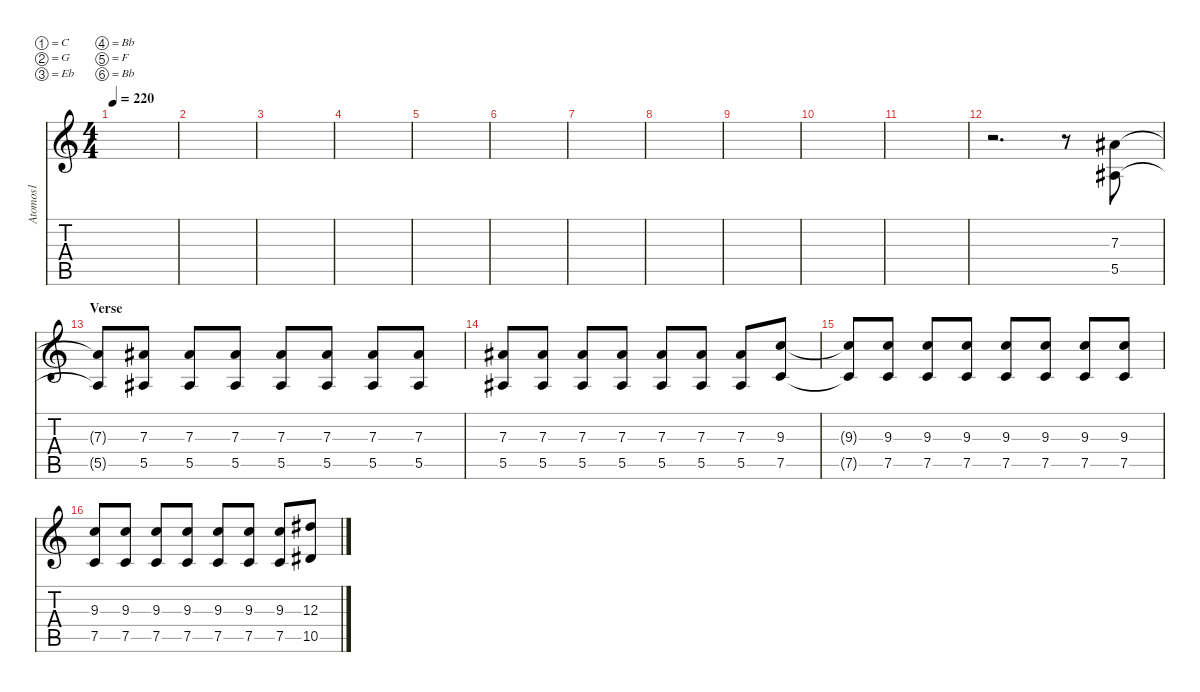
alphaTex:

\defaultSystemsLayout 4
\hideDynamics
\bracketExtendMode nobrackets
\otherSystemsTrackNameOrientation horizontal
\track ("Atomos1" "Atomos1") {instrument overdrivenguitar}
\staff {score tabs}
\tuning (C4 G3 Eb3 Bb2 F2 Bb1)
\ts (4 4)
\tempo 220
\clef g2
\ks c
|
|
|
|
|
|
|
|
|
|
|
r.2{d beam Down} r.8{beam Down} (5.5{acc #} 7.3{acc #}).8{beam Up} |
\section ("" "Verse")
(5.5{t acc #} 7.3{t acc #}).8{beam Up} (5.5{acc #} 7.3{acc #}).8{beam Up} (5.5{acc #} 7.3{acc #}).8{beam Up} (5.5{acc #} 7.3{acc #}).8{beam Up} (5.5{acc #} 7.3{acc #}).8{beam Up} (5.5{acc #} 7.3{acc #}).8{beam Up} (5.5{acc #} 7.3{acc #}).8{beam Up} (5.5{acc #} 7.3{acc #}).8{beam Up} |
(5.5{acc #} 7.3{acc #}).8{beam Up} (5.5{acc #} 7.3{acc #}).8{beam Up} (5.5{acc #} 7.3{acc #}).8{beam Up} (5.5{acc #} 7.3{acc #}).8{beam Up} (5.5{acc #} 7.3{acc #}).8{beam Up} (5.5{acc #} 7.3{acc #}).8{beam Up} (5.5{acc #} 7.3{acc #}).8{beam Up} (9.3 7.5).8{beam Up} |
(9.3{t} 7.5{t}).8{beam Up} (9.3 7.5).8{beam Up} (9.3 7.5).8{beam Up} (9.3 7.5).8{beam Up} (9.3 7.5).8{beam Up} (9.3 7.5).8{beam Up} (9.3 7.5).8{beam Up} (9.3 7.5).8{beam Up} |
(9.3 7.5).8{beam Up} (9.3 7.5).8{beam Up} (9.3 7.5).8{beam Up} (9.3 7.5).8{beam Up} (9.3 7.5).8{beam Up} (9.3 7.5).8{beam Up} (9.3 7.5).8{beam Up} (10.5{acc #} 12.3{acc #}).8{beam Up}
